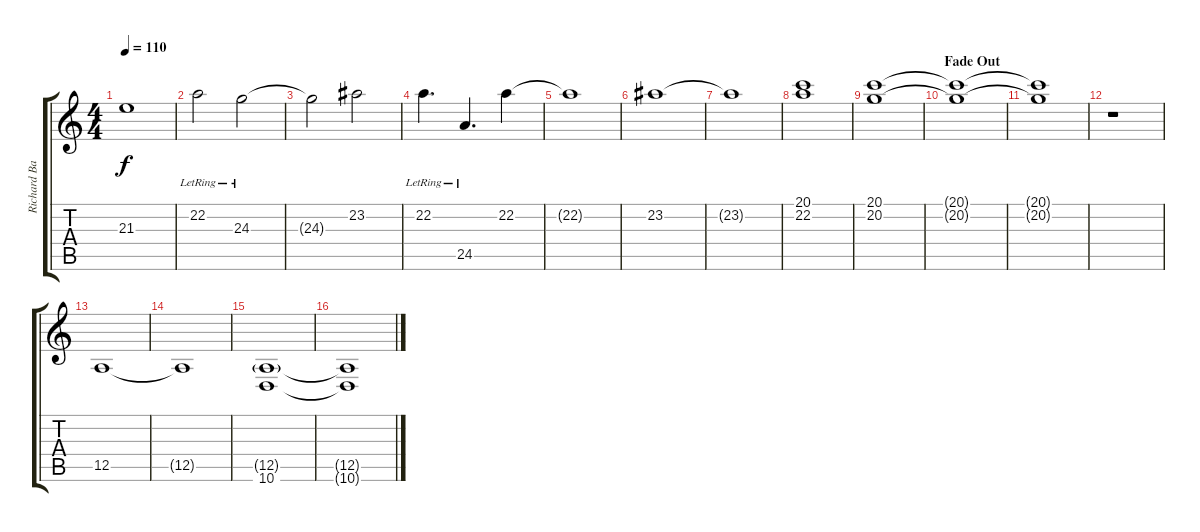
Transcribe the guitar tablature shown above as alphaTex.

\track ("Richard Barbieri - Keyboard 2" "Richard Ba") {instrument celesta}
\staff {score tabs}
\tuning (E4 B3 G3 D3 A2 E2) {hide}
\ts (4 4)
\tempo 110
\clef g2
\ks c
21.3{t}.1{dy f} |
22.2{lr}.2 24.3{lr}.2 |
24.3{t}.2 23.2.2 |
22.2{lr}.4{d} 24.5{lr}.4{d} 22.2.4 |
22.2{t}.1 |
23.2.1 |
23.2{t}.1 |
(20.1 22.2).1 |
(20.1 20.2).1 |
\section ("" "Fade Out")
(20.1{t} 20.2{t}).1 |
(20.1{t} 20.2{t}).1 |
r.1 |
12.5.1 |
12.5{t}.1 |
(12.5{g} 10.6).1 |
(12.5{t} 10.6{t}).1
